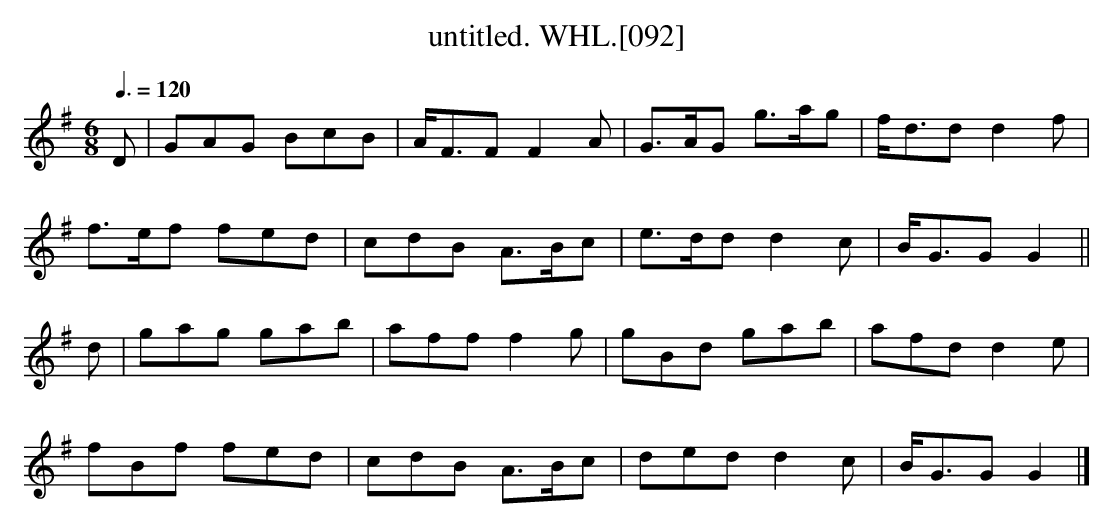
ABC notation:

X:1
T:untitled. WHL.[092]
M:6/8
L:1/8
Q:3/8=120
K:G
D|GAG BcB|A<FF F2A|G>AG g>ag|f<dd d2f|
f>ef fed|cdB A>Bc|e>dd d2c|B<GG G2||
d|gag gab|aff f2g|gBd gab|afd d2e|
fBf fed|cdB A>Bc|ded d2c|B<GG G2|]
